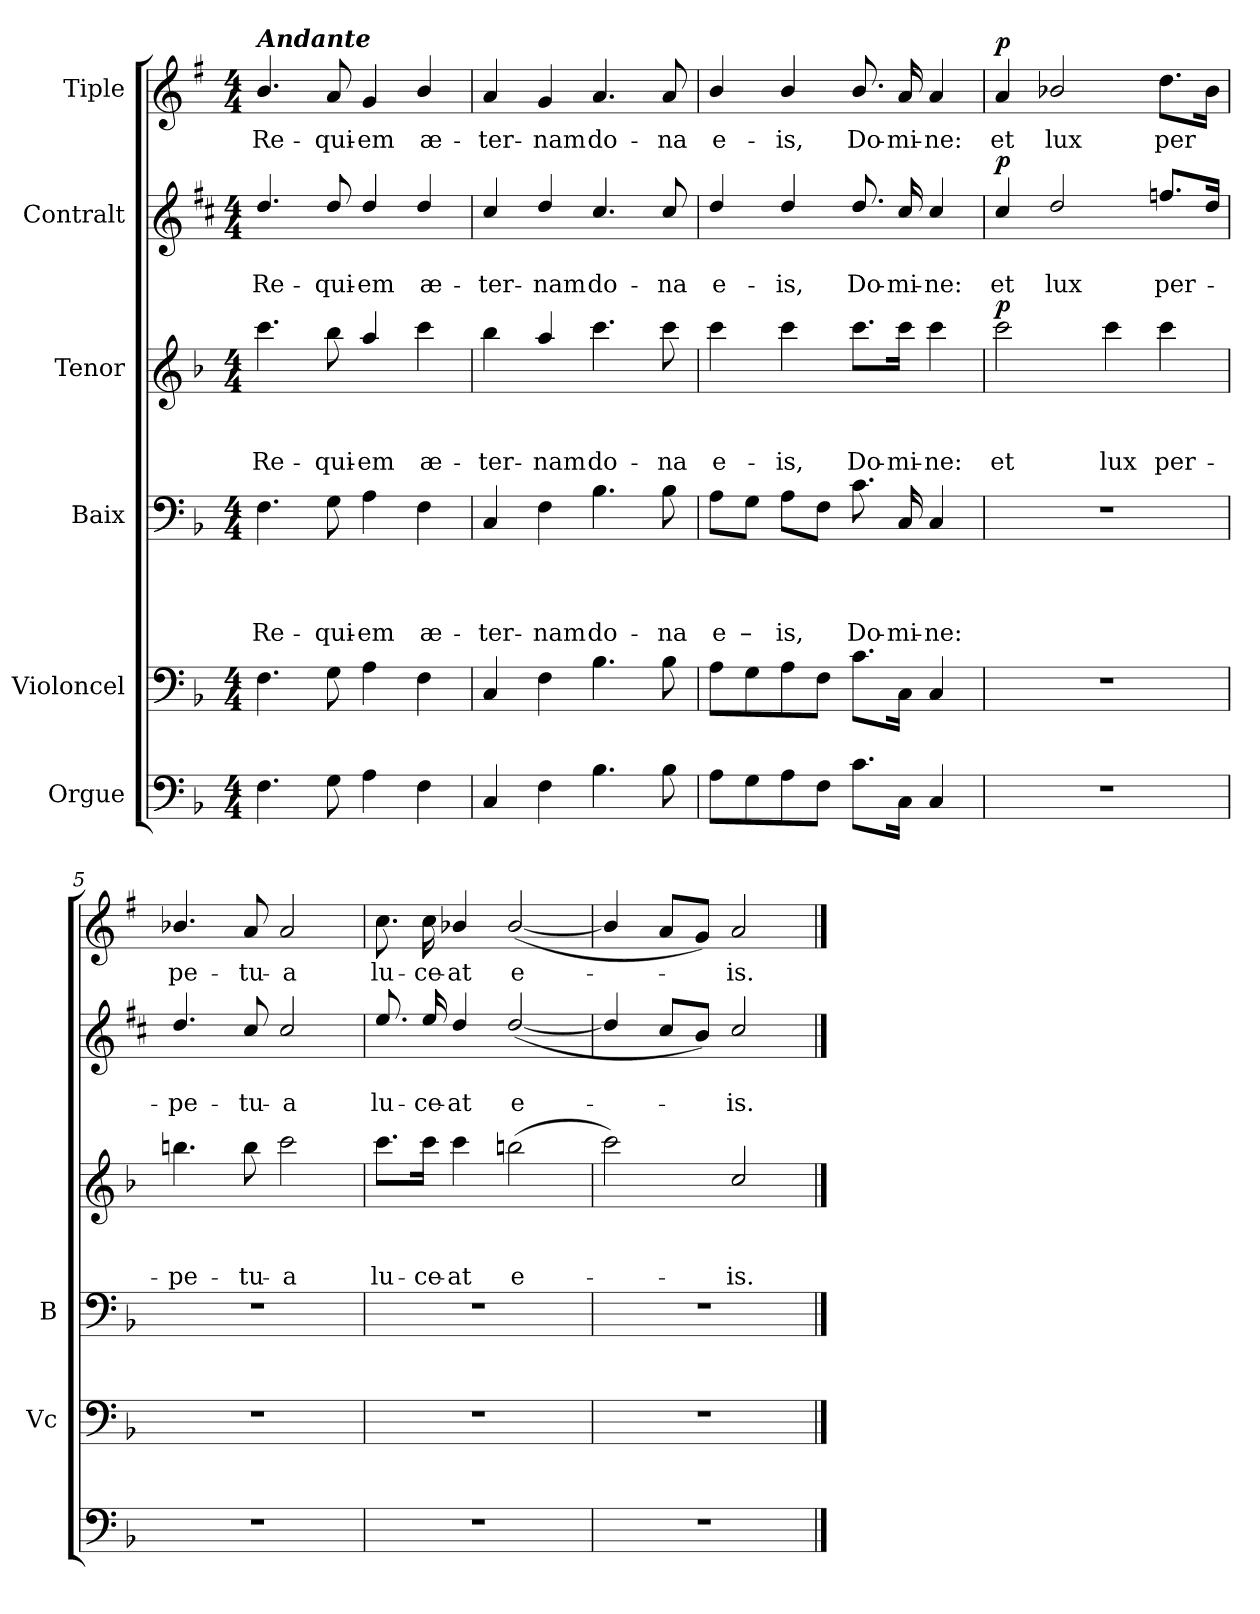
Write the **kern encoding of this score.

**kern	**kern	**kern	**text	**text	**text	**text	**kern	**text	**text	**text	**dynam	**kern	**text	**text	**dynam	**kern	**text	**dynam
*part6	*part5	*part4	*part4	*part4	*part4	*part4	*part3	*part3	*part3	*part3	*part3	*part2	*part2	*part2	*part2	*part1	*part1	*part1
*staff6	*staff5	*staff4	*staff4	*staff4	*staff4	*staff4	*staff3	*staff3	*staff3	*staff3	*staff3	*staff2	*staff2	*staff2	*staff2	*staff1	*staff1	*staff1
*I"Orgue	*I"Violoncel	*I"Baix	*	*	*	*	*I"Tenor	*	*	*	*	*I"Contralt	*	*	*	*I"Tiple	*	*
*	*I'Vc	*I'B	*	*	*	*	*	*	*	*	*	*	*	*	*	*	*	*
*clefF4	*clefF4	*clefF4	*	*	*	*	*clefG2	*	*	*	*	*clefG2	*	*	*	*clefG2	*	*
*	*	*	*	*	*	*	*ITrd8c14	*	*	*	*	*ITrd5c9	*	*	*	*ITrd1c2	*	*
*k[b-]	*k[b-]	*k[b-]	*	*	*	*	*k[b-]	*	*	*	*	*k[b-]	*	*	*	*k[b-]	*	*
*F:	*F:	*F:	*	*	*	*	*F:	*	*	*	*	*F:	*	*	*	*F:	*	*
*M4/4	*M4/4	*M4/4	*	*	*	*	*M4/4	*	*	*	*	*M4/4	*	*	*	*M4/4	*	*
=1	=1	=1	=1	=1	=1	=1	=1	=1	=1	=1	=1	=1	=1	=1	=1	=1	=1	=1
!	!	!	!	!	!	!	!	!	!	!	!	!	!	!	!	!LO:TX:a:Bi:t=Andante	!	!
!	!	!	!	!	!	!LO:LY:b	!	!	!	!LO:LY:b	!	!	!	!LO:LY:b	!	!	!LO:LY:b	!
4.F\	4.F\	4.F\	.	.	.	Re-	4.cc\	.	.	Re-	.	4.f/	.	Re-	.	4.a/	Re-	.
!	!	!	!	!	!	!LO:LY:b	!	!	!	!LO:LY:b	!	!	!	!LO:LY:b	!	!	!LO:LY:b	!
8G\	8G\	8G\	.	.	.	-qui-	8b-\	.	.	-qui-	.	8f/	.	-qui-	.	8g/	-qui-	.
!	!	!	!	!	!	!LO:LY:b	!	!	!	!LO:LY:b	!	!	!	!LO:LY:b	!	!	!LO:LY:b	!
4A\	4A\	4A\	.	.	.	-em	4a/	.	.	-em	.	4f/	.	-em	.	4f/	-em	.
!	!	!	!	!	!	!LO:LY:b	!	!	!	!LO:LY:b	!	!	!	!LO:LY:b	!	!	!LO:LY:b	!
4F\	4F\	4F\	.	.	.	æ-	4cc\	.	.	æ-	.	4f/	.	æ-	.	4a/	æ-	.
=2	=2	=2	=2	=2	=2	=2	=2	=2	=2	=2	=2	=2	=2	=2	=2	=2	=2	=2
!	!	!	!	!	!	!LO:LY:b	!	!	!	!LO:LY:b	!	!	!	!LO:LY:b	!	!	!LO:LY:b	!
4C/	4C/	4C/	.	.	.	-ter-	4b-\	.	.	-ter-	.	4e/	.	-ter-	.	4g/	-ter-	.
!	!	!	!	!	!	!LO:LY:b	!	!	!	!LO:LY:b	!	!	!	!LO:LY:b	!	!	!LO:LY:b	!
4F\	4F\	4F\	.	.	.	-nam	4a/	.	.	-nam	.	4f/	.	-nam	.	4f/	-nam	.
!	!	!	!	!	!	!LO:LY:b	!	!	!	!LO:LY:b	!	!	!	!LO:LY:b	!	!	!LO:LY:b	!
4.B-\	4.B-\	4.B-\	.	.	.	do-	4.cc\	.	.	do-	.	4.e/	.	do-	.	4.g/	do-	.
!	!	!	!	!	!	!LO:LY:b	!	!	!	!LO:LY:b	!	!	!	!LO:LY:b	!	!	!LO:LY:b	!
8B-\	8B-\	8B-\	.	.	.	-na	8cc\	.	.	-na	.	8e/	.	-na	.	8g/	-na	.
=3	=3	=3	=3	=3	=3	=3	=3	=3	=3	=3	=3	=3	=3	=3	=3	=3	=3	=3
!	!	!	!	!	!	!LO:LY:b	!	!	!	!LO:LY:b	!	!	!	!LO:LY:b	!	!	!LO:LY:b	!
8A\L	8A\L	8A\L	.	.	.	e	4cc\	.	.	e-	.	4f/	.	e-	.	4a/	e-	.
!	!	!	!	!	!	!LO:LY:b	!	!	!	!	!	!	!	!	!	!	!	!
8G\	8G\	8G\J	.	.	.	–	.	.	.	.	.	.	.	.	.	.	.	.
!	!	!	!	!	!	!LO:LY:b	!	!	!	!LO:LY:b	!	!	!	!LO:LY:b	!	!	!LO:LY:b	!
8A\	8A\	8A\L	.	.	.	is,	4cc\	.	.	-is,	.	4f/	.	-is,	.	4a/	-is,	.
8F\J	8F\J	8F\J	.	.	.	.	.	.	.	.	.	.	.	.	.	.	.	.
!	!	!	!	!	!	!LO:LY:b	!	!	!	!LO:LY:b	!	!	!	!LO:LY:b	!	!	!LO:LY:b	!
8.c\L	8.c\L	8.c\	.	.	.	Do-	8.cc\L	.	.	Do-	.	8.f/	.	Do-	.	8.a/	Do-	.
!	!	!	!	!	!	!LO:LY:b	!	!	!	!LO:LY:b	!	!	!	!LO:LY:b	!	!	!LO:LY:b	!
16C\Jk	16C\Jk	16C/	.	.	.	-mi-	16cc\Jk	.	.	-mi-	.	16e/	.	-mi-	.	16g/	-mi-	.
!	!	!	!	!	!	!LO:LY:b	!	!	!	!LO:LY:b	!	!	!	!LO:LY:b	!	!	!LO:LY:b	!
4C/	4C/	4C/	.	.	.	-ne:	4cc\	.	.	-ne:	.	4e/	.	-ne:	.	4g/	-ne:	.
=4	=4	=4	=4	=4	=4	=4	=4	=4	=4	=4	=4	=4	=4	=4	=4	=4	=4	=4
!	!	!	!	!	!	!	!	!	!	!LO:LY:b	!LO:DY:a	!	!	!LO:LY:b	!LO:DY:a	!	!LO:LY:b	!LO:DY:a
1r	1r	1r	.	.	.	.	2cc\	.	.	et	p	4e/	.	et	p	4g/	et	p
!	!	!	!	!	!	!	!	!	!	!	!	!	!	!LO:LY:b	!	!	!LO:LY:b	!
.	.	.	.	.	.	.	.	.	.	.	.	2f/	.	lux	.	2a-X/	lux	.
!	!	!	!	!	!	!	!	!	!	!LO:LY:b	!	!	!	!	!	!	!	!
.	.	.	.	.	.	.	4cc\	.	.	lux	.	.	.	.	.	.	.	.
!	!	!	!	!	!	!	!	!	!	!LO:LY:b	!	!	!	!LO:LY:b	!	!	!LO:LY:b	!
.	.	.	.	.	.	.	4cc\	.	.	per-	.	8.a-X/L	.	per-	.	8.cc\L	per	.
.	.	.	.	.	.	.	.	.	.	.	.	16f/Jk	.	.	.	16a-\Jk	.	.
!!LO:LB:g=z
=5	=5	=5	=5	=5	=5	=5	=5	=5	=5	=5	=5	=5	=5	=5	=5	=5	=5	=5
!	!	!	!	!	!	!	!	!	!	!LO:LY:b	!	!	!	!LO:LY:b	!	!	!LO:LY:b	!
1r	1r	1r	.	.	.	.	4.bn\	.	.	-pe-	.	4.f/	.	-pe-	.	4.a-X/	pe-	.
!	!	!	!	!	!	!	!	!	!	!LO:LY:b	!	!	!	!LO:LY:b	!	!	!LO:LY:b	!
.	.	.	.	.	.	.	8b\	.	.	-tu-	.	8e/	.	-tu-	.	8g/	-tu-	.
!	!	!	!	!	!	!	!	!	!	!LO:LY:b	!	!	!	!LO:LY:b	!	!	!LO:LY:b	!
.	.	.	.	.	.	.	2cc\	.	.	-a	.	2e/	.	-a	.	2g/	-a	.
=6	=6	=6	=6	=6	=6	=6	=6	=6	=6	=6	=6	=6	=6	=6	=6	=6	=6	=6
!	!	!	!	!	!	!	!	!	!	!LO:LY:b	!	!	!	!LO:LY:b	!	!	!LO:LY:b	!
1r	1r	1r	.	.	.	.	8.cc\L	.	.	lu-	.	8.g/	.	lu-	.	8.b-\	lu-	.
!	!	!	!	!	!	!	!	!	!	!LO:LY:b	!	!	!	!LO:LY:b	!	!	!LO:LY:b	!
.	.	.	.	.	.	.	16cc\Jk	.	.	-ce-	.	16g/	.	-ce-	.	16b-\	-ce-	.
!	!	!	!	!	!	!	!	!	!	!LO:LY:b	!	!	!	!LO:LY:b	!	!	!LO:LY:b	!
.	.	.	.	.	.	.	4cc\	.	.	-at	.	4f/	.	-at	.	4a-X/	-at	.
!	!	!	!	!	!	!	!	!	!	!LO:LY:b	!	!	!	!LO:LY:b	!	!	!LO:LY:b	!
.	.	.	.	.	.	.	(>2bn\	.	.	e-	.	(>[<2f/	.	e-	.	(>[<2a-/	e-	.
=7	=7	=7	=7	=7	=7	=7	=7	=7	=7	=7	=7	=7	=7	=7	=7	=7	=7	=7
1r	1r	1r	.	.	.	.	2cc\)	.	.	.	.	4f/]	.	.	.	4a-/]	.	.
.	.	.	.	.	.	.	.	.	.	.	.	8e/L	.	.	.	8g/L	.	.
.	.	.	.	.	.	.	.	.	.	.	.	8d/J)	.	.	.	8f/J)	.	.
!	!	!	!	!	!	!	!	!	!	!LO:LY:b	!	!	!	!LO:LY:b	!	!	!LO:LY:b	!
.	.	.	.	.	.	.	2c/	.	.	-is.	.	2e/	.	-is.	.	2g/	-is.	.
==	==	==	==	==	==	==	==	==	==	==	==	==	==	==	==	==	==	==
*-	*-	*-	*-	*-	*-	*-	*-	*-	*-	*-	*-	*-	*-	*-	*-	*-	*-	*-
